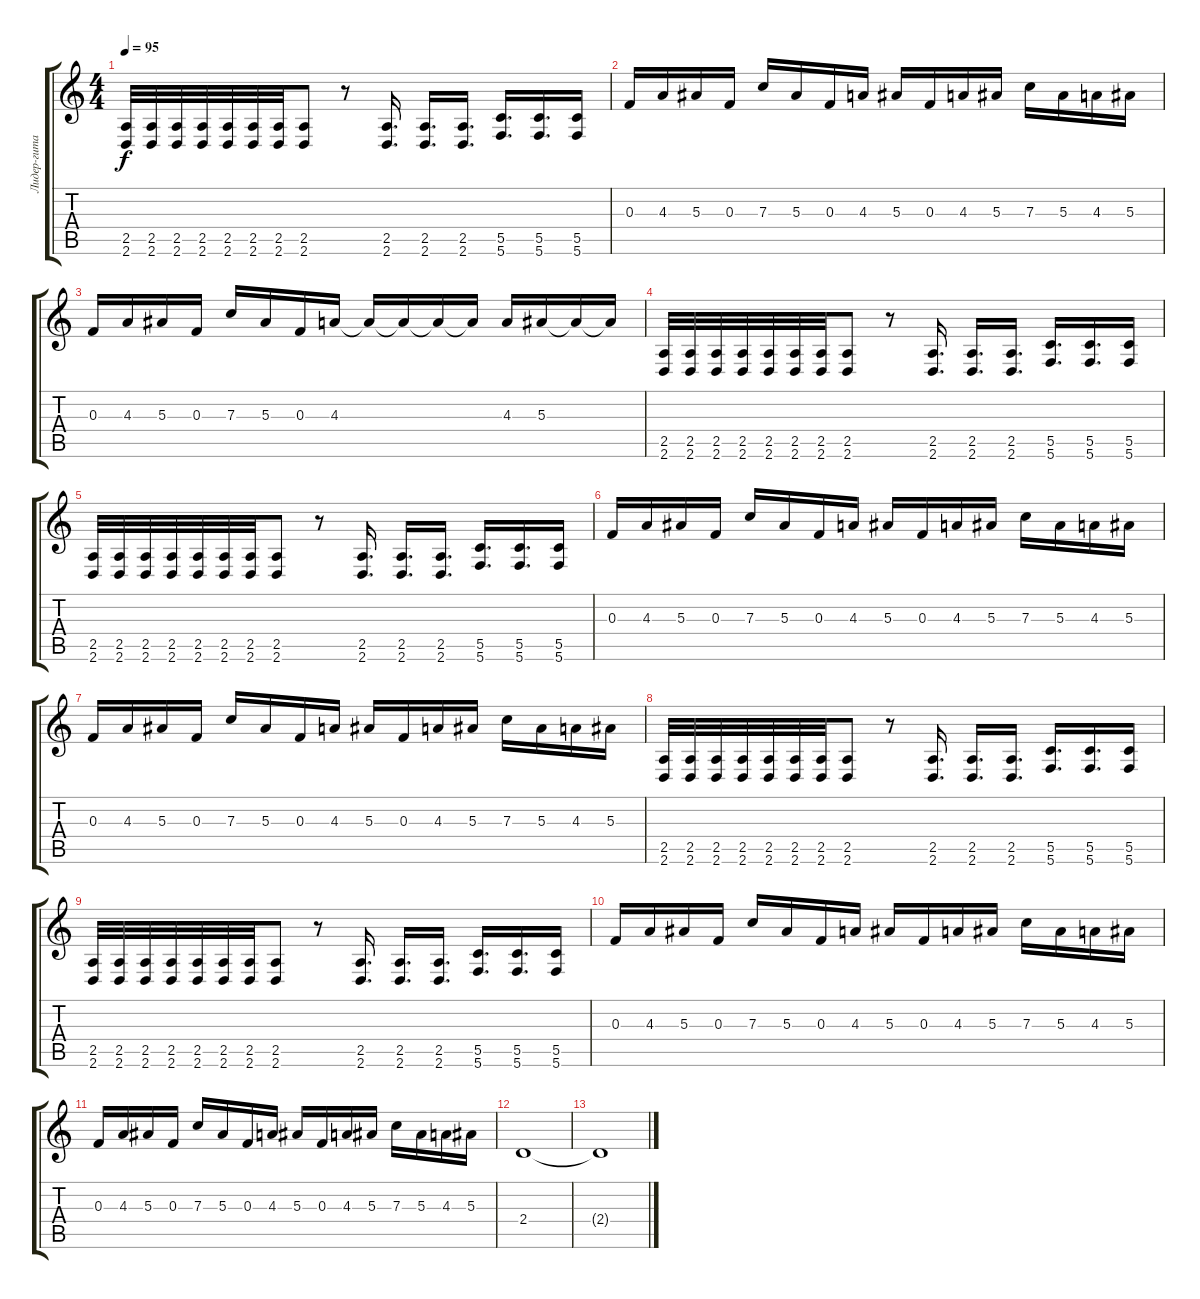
\track ("Лидер-гитара" "Лидер-гита") {instrument distortionguitar}
\staff {score tabs}
\tuning (D4 A3 F3 C3 G2 C2) {hide}
\ts (4 4)
\tempo 95
\clef g2
\ks c
(2.5 2.6).32{dy f} (2.5 2.6).32 (2.5 2.6).32 (2.5 2.6).32 (2.5 2.6).32 (2.5 2.6).32 (2.5 2.6).32 (2.5 2.6).8 r.8 (2.5 2.6).16{d} (2.5 2.6).16{d} (2.5 2.6).16{d} (5.5 5.6).16{d} (5.5 5.6).16{d} (5.5 5.6).16 |
0.3.16 4.3.16 5.3.16 0.3.16 7.3.16 5.3.16 0.3.16 4.3.16 5.3.16 0.3.16 4.3.16 5.3.16 7.3.16 5.3.16 4.3.16 5.3.16 |
0.3.16 4.3.16 5.3.16 0.3.16 7.3.16 5.3.16 0.3.16 4.3.16 4.3{t}.16 4.3{t}.16 4.3{t}.16 4.3{t}.16 4.3.16 5.3.16 5.3{t}.16 5.3{t}.16 |
(2.5 2.6).32 (2.5 2.6).32 (2.5 2.6).32 (2.5 2.6).32 (2.5 2.6).32 (2.5 2.6).32 (2.5 2.6).32 (2.5 2.6).8 r.8 (2.5 2.6).16{d} (2.5 2.6).16{d} (2.5 2.6).16{d} (5.5 5.6).16{d} (5.5 5.6).16{d} (5.5 5.6).16 |
(2.5 2.6).32 (2.5 2.6).32 (2.5 2.6).32 (2.5 2.6).32 (2.5 2.6).32 (2.5 2.6).32 (2.5 2.6).32 (2.5 2.6).8 r.8 (2.5 2.6).16{d} (2.5 2.6).16{d} (2.5 2.6).16{d} (5.5 5.6).16{d} (5.5 5.6).16{d} (5.5 5.6).16 |
0.3.16 4.3.16 5.3.16 0.3.16 7.3.16 5.3.16 0.3.16 4.3.16 5.3.16 0.3.16 4.3.16 5.3.16 7.3.16 5.3.16 4.3.16 5.3.16 |
0.3.16 4.3.16 5.3.16 0.3.16 7.3.16 5.3.16 0.3.16 4.3.16 5.3.16 0.3.16 4.3.16 5.3.16 7.3.16 5.3.16 4.3.16 5.3.16 |
(2.5 2.6).32 (2.5 2.6).32 (2.5 2.6).32 (2.5 2.6).32 (2.5 2.6).32 (2.5 2.6).32 (2.5 2.6).32 (2.5 2.6).8 r.8 (2.5 2.6).16{d} (2.5 2.6).16{d} (2.5 2.6).16{d} (5.5 5.6).16{d} (5.5 5.6).16{d} (5.5 5.6).16 |
(2.5 2.6).32 (2.5 2.6).32 (2.5 2.6).32 (2.5 2.6).32 (2.5 2.6).32 (2.5 2.6).32 (2.5 2.6).32 (2.5 2.6).8 r.8 (2.5 2.6).16{d} (2.5 2.6).16{d} (2.5 2.6).16{d} (5.5 5.6).16{d} (5.5 5.6).16{d} (5.5 5.6).16 |
0.3.16 4.3.16 5.3.16 0.3.16 7.3.16 5.3.16 0.3.16 4.3.16 5.3.16 0.3.16 4.3.16 5.3.16 7.3.16 5.3.16 4.3.16 5.3.16 |
0.3.16 4.3.16 5.3.16 0.3.16 7.3.16 5.3.16 0.3.16 4.3.16 5.3.16 0.3.16 4.3.16 5.3.16 7.3.16 5.3.16 4.3.16 5.3.16 |
2.4.1 |
2.4{t}.1
